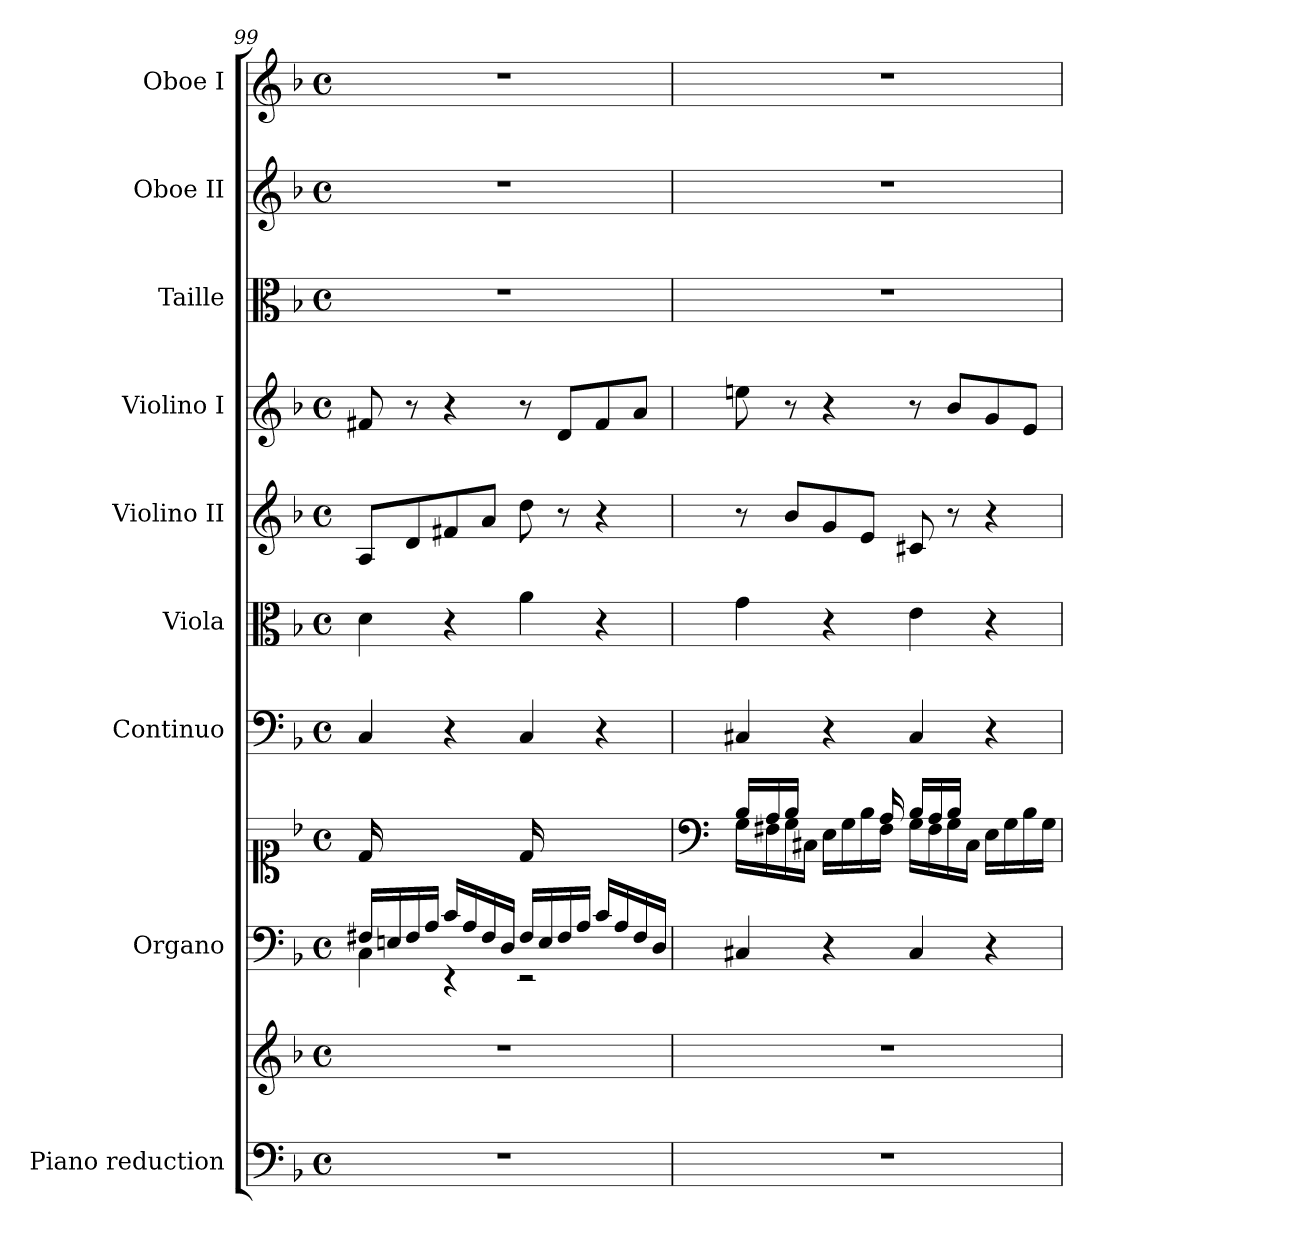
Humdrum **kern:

**kern	**kern	**kern	**kern	**kern	**kern	**kern	**kern	**kern	**kern	**kern
*part9	*part9	*part8	*part8	*part7	*part6	*part5	*part4	*part3	*part2	*part1
*staff11	*staff10	*staff9	*staff8	*staff7	*staff6	*staff5	*staff4	*staff3	*staff2	*staff1
*I"Piano reduction	*	*I"Organo	*	*I"Continuo	*I"Viola	*I"Violino II	*I"Violino I	*I"Taille	*I"Oboe II	*I"Oboe I
*I'Pno	*	*	*	*	*I'Vla	*I'Vln	*I'Vln	*	*I'Ob	*I'Ob
!!LO:PB:g=z
*clefF4	*clefG2	*clefF4	*clefC1	*clefF4	*clefC3	*clefG2	*clefG2	*clefC3	*clefG2	*clefG2
*k[b-]	*k[b-]	*k[b-]	*k[b-]	*k[b-]	*k[b-]	*k[b-]	*k[b-]	*k[b-]	*k[b-]	*k[b-]
*M4/4	*M4/4	*M4/4	*M4/4	*M4/4	*M4/4	*M4/4	*M4/4	*M4/4	*M4/4	*M4/4
*met(c)	*met(c)	*met(c)	*met(c)	*met(c)	*met(c)	*met(c)	*met(c)	*met(c)	*met(c)	*met(c)
=99	=99	=99	=99	=99	=99	=99	=99	=99	=99	=99
*	*	*^	*	*	*	*	*	*	*	*
1r	1r	16F#X/LL	4C\	16d/	4C/	4d\	8A/L	8f#X/	1r	1r	1r
.	.	16En/	.	16ryy	.	.	.	.	.	.	.
.	.	16F#/	.	8ryy	.	.	8d/	8r	.	.	.
.	.	16A/JJ	.	.	.	.	.	.	.	.	.
.	.	16c/LL	4r	4ryy	4r	4r	8f#X/	4r	.	.	.
.	.	16A/	.	.	.	.	.	.	.	.	.
.	.	16F#/	.	.	.	.	8a/J	.	.	.	.
.	.	16D/JJ	.	.	.	.	.	.	.	.	.
.	.	16F#/LL	2r	16d/	4C/	4a\	8dd\	8r	.	.	.
.	.	16E/	.	16ryy	.	.	.	.	.	.	.
.	.	16F#/	.	8ryy	.	.	8r	8d/L	.	.	.
.	.	16A/JJ	.	.	.	.	.	.	.	.	.
.	.	16c/LL	.	4ryy	4r	4r	4r	8f#/	.	.	.
.	.	16A/	.	.	.	.	.	.	.	.	.
.	.	16F#/	.	.	.	.	.	8a/J	.	.	.
.	.	16D/JJ	.	.	.	.	.	.	.	.	.
*	*	*v	*v	*	*	*	*	*	*	*	*
=100	=100	=100	=100	=100	=100	=100	=100	=100	=100	=100
*	*	*	*clefF4	*	*	*	*	*	*	*
*	*	*	*^	*	*	*	*	*	*	*
1r	1r	4C#X/	16B-/LL	16G\LL	4C#X/	4g\	8r	8een\	1r	1r	1r
.	.	.	16A/	16F#X\	.	.	.	.	.	.	.
.	.	.	16B-/JJ	16G\	.	.	8b-/L	8r	.	.	.
.	.	.	16ryy	16C#X\JJ	.	.	.	.	.	.	.
.	.	4r	8ryy	16E\LL	4r	4r	8g/	4r	.	.	.
.	.	.	.	16G\	.	.	.	.	.	.	.
.	.	.	16ryy	16B-\	.	.	8e/J	.	.	.	.
.	.	.	16A/	16F#\JJ	.	.	.	.	.	.	.
.	.	4C#/	16B-/LL	16G\LL	4C#/	4e\	8c#X/	8r	.	.	.
.	.	.	16A/	16F#\	.	.	.	.	.	.	.
.	.	.	16B-/JJ	16G\	.	.	8r	8b-/L	.	.	.
.	.	.	16ryy	16C#\JJ	.	.	.	.	.	.	.
.	.	4r	4ryy	16E\LL	4r	4r	4r	8g/	.	.	.
.	.	.	.	16G\	.	.	.	.	.	.	.
.	.	.	.	16B-\	.	.	.	8e/J	.	.	.
.	.	.	.	16G\JJ	.	.	.	.	.	.	.
*	*	*	*v	*v	*	*	*	*	*	*	*
=	=	=	=	=	=	=	=	=	=	=
*-	*-	*-	*-	*-	*-	*-	*-	*-	*-	*-
